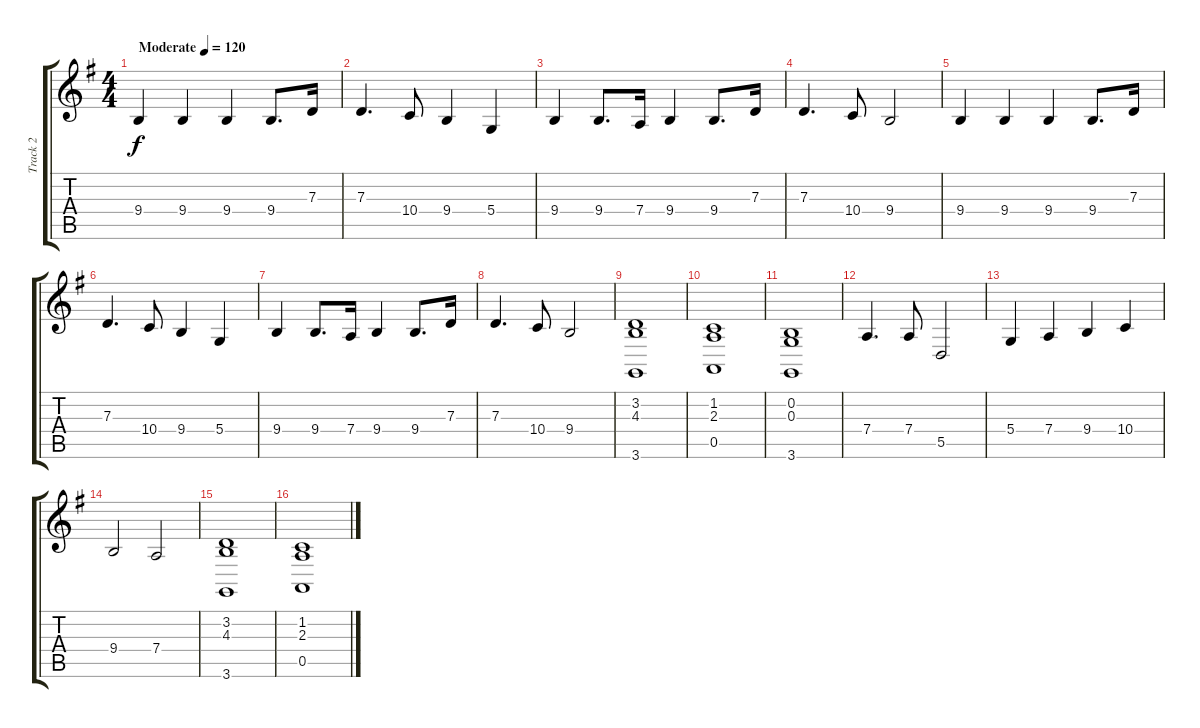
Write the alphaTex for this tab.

\track ("Track 2" "Track 2") {instrument stringensemble1}
\staff {score tabs}
\tuning (E4 B3 G3 D3 A2 E2) {hide}
\ts (4 4)
\tempo (120 "Moderate")
\clef g2
\ks g
9.4.4{dy f instrument stringensemble1} 9.4.4 9.4.4 9.4.8{d} 7.3.16 |
7.3.4{d} 10.4.8 9.4.4 5.4.4 |
9.4.4 9.4.8{d} 7.4.16 9.4.4 9.4.8{d} 7.3.16 |
7.3.4{d} 10.4.8 9.4.2 |
9.4.4 9.4.4 9.4.4 9.4.8{d} 7.3.16 |
7.3.4{d} 10.4.8 9.4.4 5.4.4 |
9.4.4 9.4.8{d} 7.4.16 9.4.4 9.4.8{d} 7.3.16 |
7.3.4{d} 10.4.8 9.4.2 |
(3.2 4.3 3.6).1 |
(1.2 2.3 0.5).1 |
(0.2 0.3 3.6).1 |
7.4.4{d} 7.4.8 5.5.2 |
5.4.4 7.4.4 9.4.4 10.4.4 |
9.4.2 7.4.2 |
(3.2 4.3 3.6).1 |
(1.2 2.3 0.5).1
